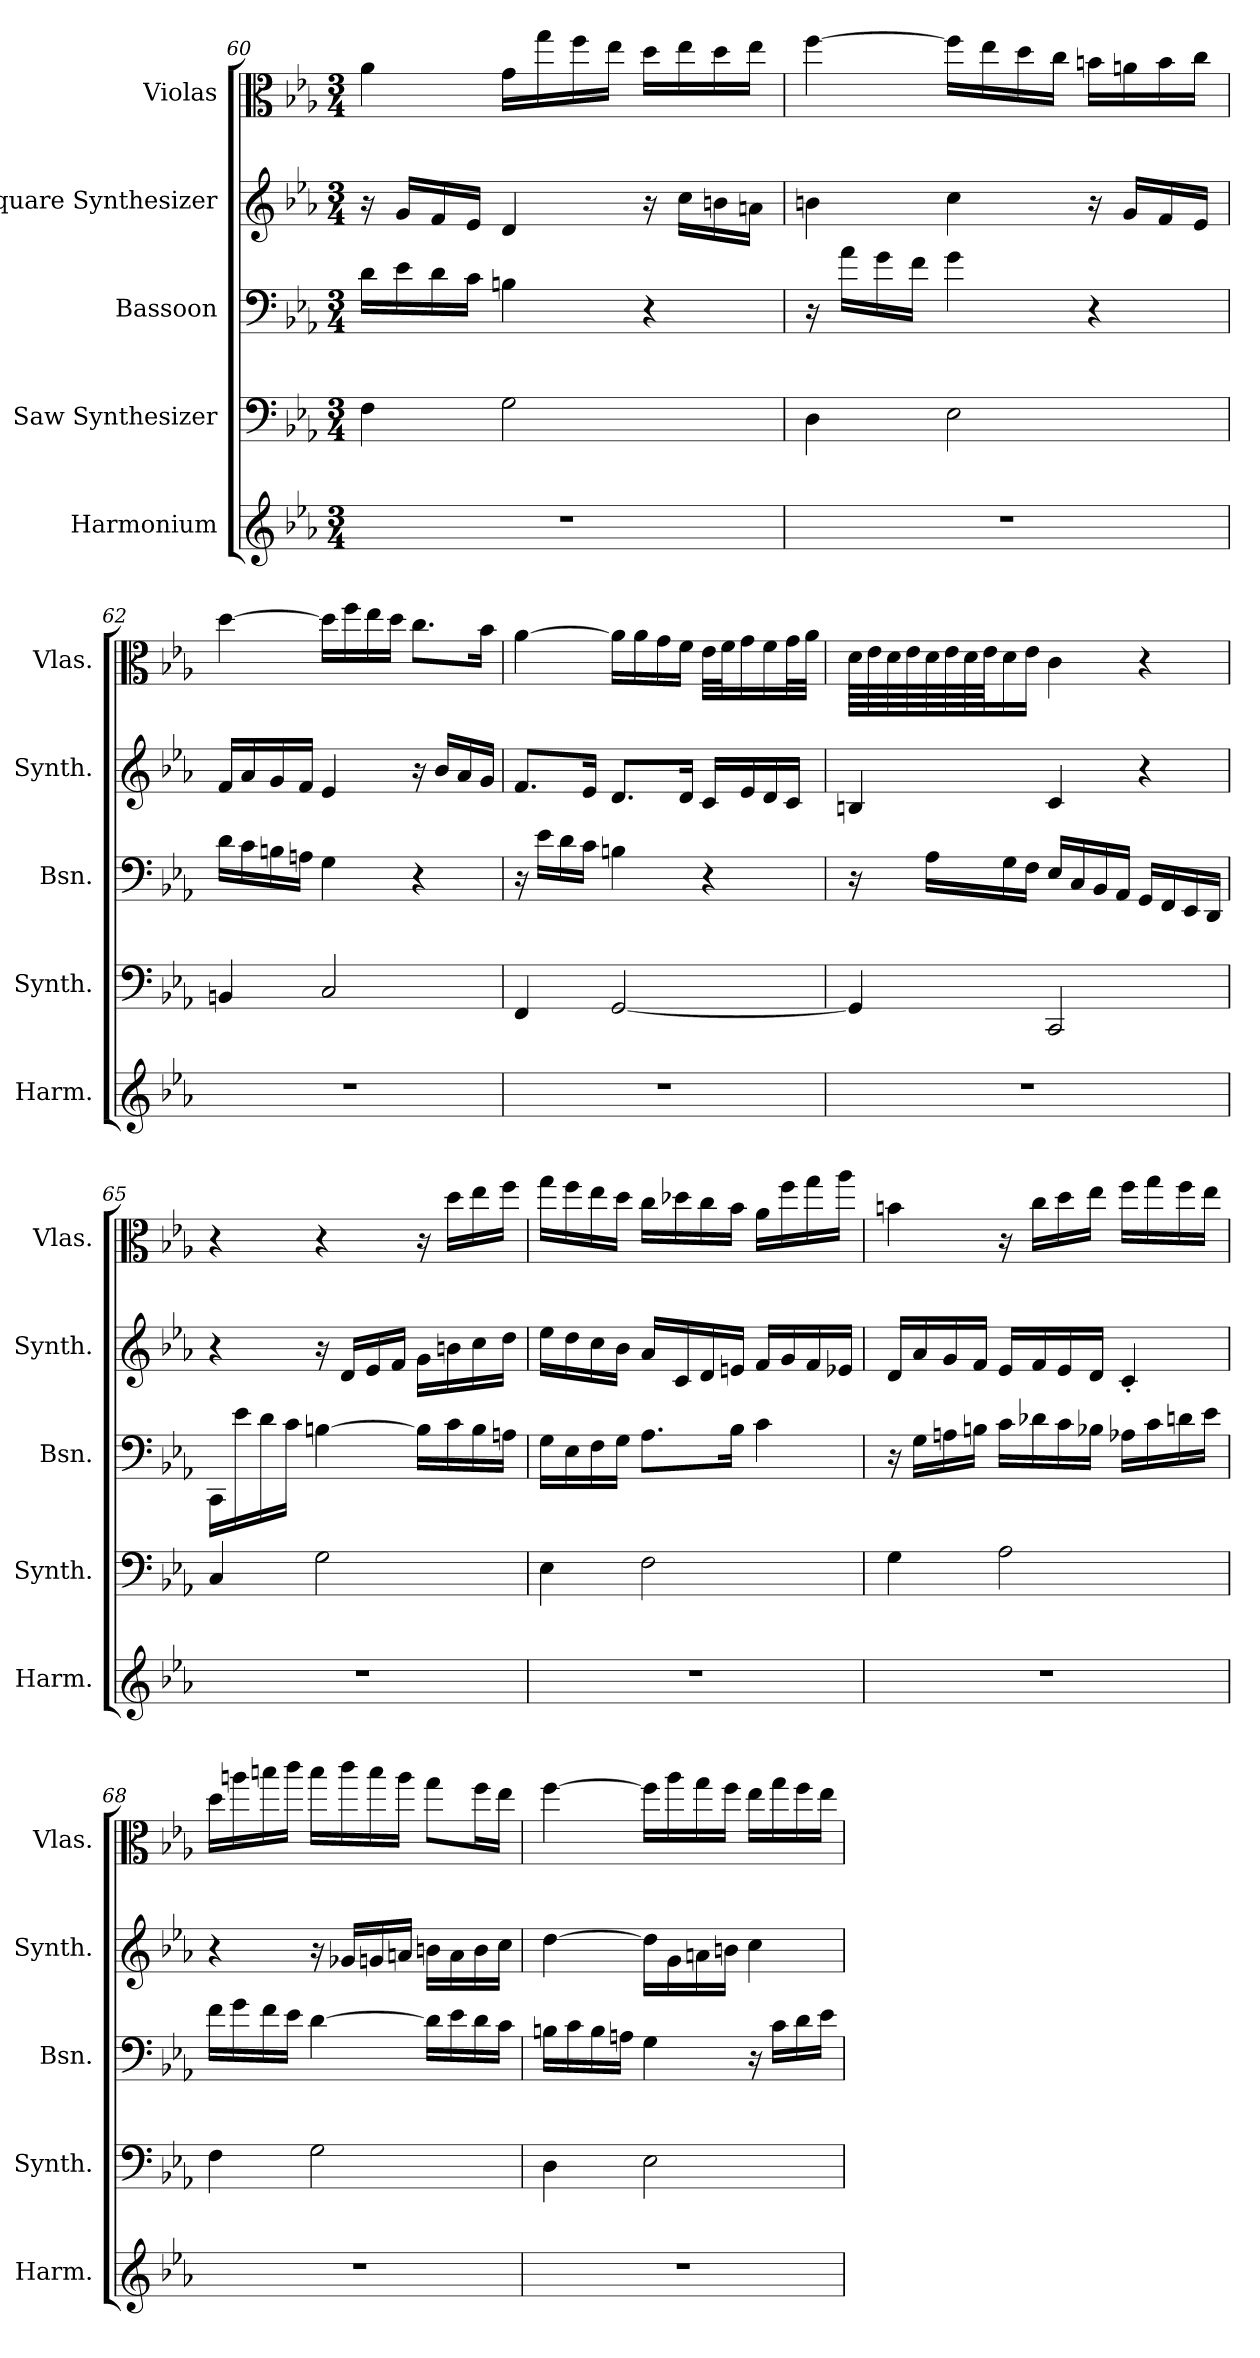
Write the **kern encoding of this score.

**kern	**kern	**kern	**kern	**kern
*part5	*part4	*part3	*part2	*part1
*staff5	*staff4	*staff3	*staff2	*staff1
*I"Harmonium	*I"Saw Synthesizer	*I"Bassoon	*I"Square Synthesizer	*I"Violas
*I'Harm.	*I'Synth.	*I'Bsn.	*I'Synth.	*I'Vlas.
*clefG2	*clefF4	*clefF4	*clefG2	*clefC3
*k[b-e-a-]	*k[b-e-a-]	*k[b-e-a-]	*k[b-e-a-]	*k[b-e-a-]
*M3/4	*M3/4	*M3/4	*M3/4	*M3/4
=60	=60	=60	=60	=60
2.r	4F\	16d\LL	16r	4a-\
.	.	16e-\	16g/LL	.
.	.	16d\	16f/	.
.	.	16c\JJ	16e-/JJ	.
.	2G\	4Bn\	4d/	16g\LL
.	.	.	.	16gg\
.	.	.	.	16ff\
.	.	.	.	16ee-\JJ
.	.	4r	16r	16dd\LL
.	.	.	16cc\LL	16ee-\
.	.	.	16bn\	16dd\
.	.	.	16an\JJ	16ee-\JJ
!!LO:PB:g=z
=61	=61	=61	=61	=61
2.r	4D\	16r	4bn\	[4ff\
.	.	16a-\LL	.	.
.	.	16g\	.	.
.	.	16f\JJ	.	.
.	2E-\	4g\	4cc\	16ff\LL]
.	.	.	.	16ee-\
.	.	.	.	16dd\
.	.	.	.	16cc\JJ
.	.	4r	16r	16bn\LL
.	.	.	16g/LL	16an\
.	.	.	16f/	16b\
.	.	.	16e-/JJ	16cc\JJ
=62	=62	=62	=62	=62
2.r	4BBn/	16d\LL	16f/LL	[4dd\
.	.	16c\	16a-/	.
.	.	16Bn\	16g/	.
.	.	16An\JJ	16f/JJ	.
.	2C/	4G\	4e-/	16dd\LL]
.	.	.	.	16ff\
.	.	.	.	16ee-\
.	.	.	.	16dd\JJ
.	.	4r	16r	8.cc\L
.	.	.	16b-/LL	.
.	.	.	16a-/	.
.	.	.	16g/JJ	16b-\Jk
!!LO:LB:g=z
=63	=63	=63	=63	=63
2.r	4FF/	16r	8.f/L	[4a-\
.	.	16e-\LL	.	.
.	.	16d\	.	.
.	.	16c\JJ	16e-/Jk	.
.	[2GG/	4Bn\	8.d/L	16a-\LL]
.	.	.	.	16a-\
.	.	.	.	16g\
.	.	.	16d/Jk	16f\JJ
.	.	4r	16c/LL	32e-\LLL
.	.	.	.	32f\J
.	.	.	16e-/	16g\
.	.	.	16d/	16f\
.	.	.	16c/JJ	32g\L
.	.	.	.	32a-\JJJ
=64	=64	=64	=64	=64
2.r	4GG/]	16r	4Bn/	64d\LLLL
.	.	.	.	64e-\
.	.	.	.	64d\
.	.	.	.	64e-\
.	.	16A-\LL	.	64d\
.	.	.	.	64e-\
.	.	.	.	64d\
.	.	.	.	64e-\JJ
.	.	16G\	.	16d\
.	.	16F\JJ	.	16e-\JJ
.	2CC/	16E-/LL	4c/	4c\
.	.	16C/	.	.
.	.	16BB-/	.	.
.	.	16AA-/JJ	.	.
.	.	16GG/LL	4r	4r
.	.	16FF/	.	.
.	.	16EE-/	.	.
.	.	16DD/JJ	.	.
!!LO:PB:g=z
=65	=65	=65	=65	=65
2.r	4C/	16CC\LL	4r	4r
.	.	16e-\	.	.
.	.	16d\	.	.
.	.	16c\JJ	.	.
.	2G\	[4Bn\	16r	4r
.	.	.	16d/LL	.
.	.	.	16e-/	.
.	.	.	16f/JJ	.
.	.	16B\LL]	16g\LL	16r
.	.	16c\	16bn\	16dd\LL
.	.	16B\	16cc\	16ee-\
.	.	16An\JJ	16dd\JJ	16ff\JJ
=66	=66	=66	=66	=66
2.r	4E-\	16G\LL	16ee-\LL	16gg\LL
.	.	16E-\	16dd\	16ff\
.	.	16F\	16cc\	16ee-\
.	.	16G\JJ	16b-\JJ	16dd\JJ
.	2F\	8.A-\L	16a-/LL	16cc\LL
.	.	.	16c/	16dd-X\
.	.	.	16d/	16cc\
.	.	16B-\Jk	16en/JJ	16b-\JJ
.	.	4c\	16f/LL	16a-\LL
.	.	.	16g/	16ff\
.	.	.	16f/	16gg\
.	.	.	16e-X/JJ	16aa-\JJ
!!LO:LB:g=z
=67	=67	=67	=67	=67
2.r	4G\	16r	16d/LL	4bn\
.	.	16G\LL	16a-/	.
.	.	16An\	16g/	.
.	.	16Bn\JJ	16f/JJ	.
.	2A-\	16c\LL	16e-/LL	16r
.	.	16d-X\	16f/	16cc\LL
.	.	16c\	16e-/	16dd\
.	.	16B-X\JJ	16d/JJ	16ee-\JJ
.	.	16A-X\LL	4c'/	16ff\LL
.	.	16c\	.	16gg\
.	.	16dn\	.	16ff\
.	.	16e-\JJ	.	16ee-\JJ
=68	=68	=68	=68	=68
2.r	4F\	16f\LL	4r	16dd\LL
.	.	16g\	.	16aan\
.	.	16f\	.	16bbn\
.	.	16e-\JJ	.	16ccc\JJ
.	2G\	[4d\	16r	16bb\LL
.	.	.	16g-X/LL	16ccc\
.	.	.	16gn/	16bb\
.	.	.	16an/JJ	16aa\JJ
.	.	16d\LL]	16bn\LL	8gg\L
.	.	16e-\	16a\	.
.	.	16d\	16b\	16ff\L
.	.	16c\JJ	16cc\JJ	16ee-\JJ
!!LO:PB:g=z
=69	=69	=69	=69	=69
2.r	4D\	16Bn\LL	[4dd\	[4ff\
.	.	16c\	.	.
.	.	16B\	.	.
.	.	16An\JJ	.	.
.	2E-\	4G\	16dd\LL]	16ff\LL]
.	.	.	16g\	16aa-\
.	.	.	16an\	16gg\
.	.	.	16bn\JJ	16ff\JJ
.	.	16r	4cc\	16ee-\LL
.	.	16c\LL	.	16gg\
.	.	16d\	.	16ff\
.	.	16e-\JJ	.	16ee-\JJ
=	=	=	=	=
*-	*-	*-	*-	*-
